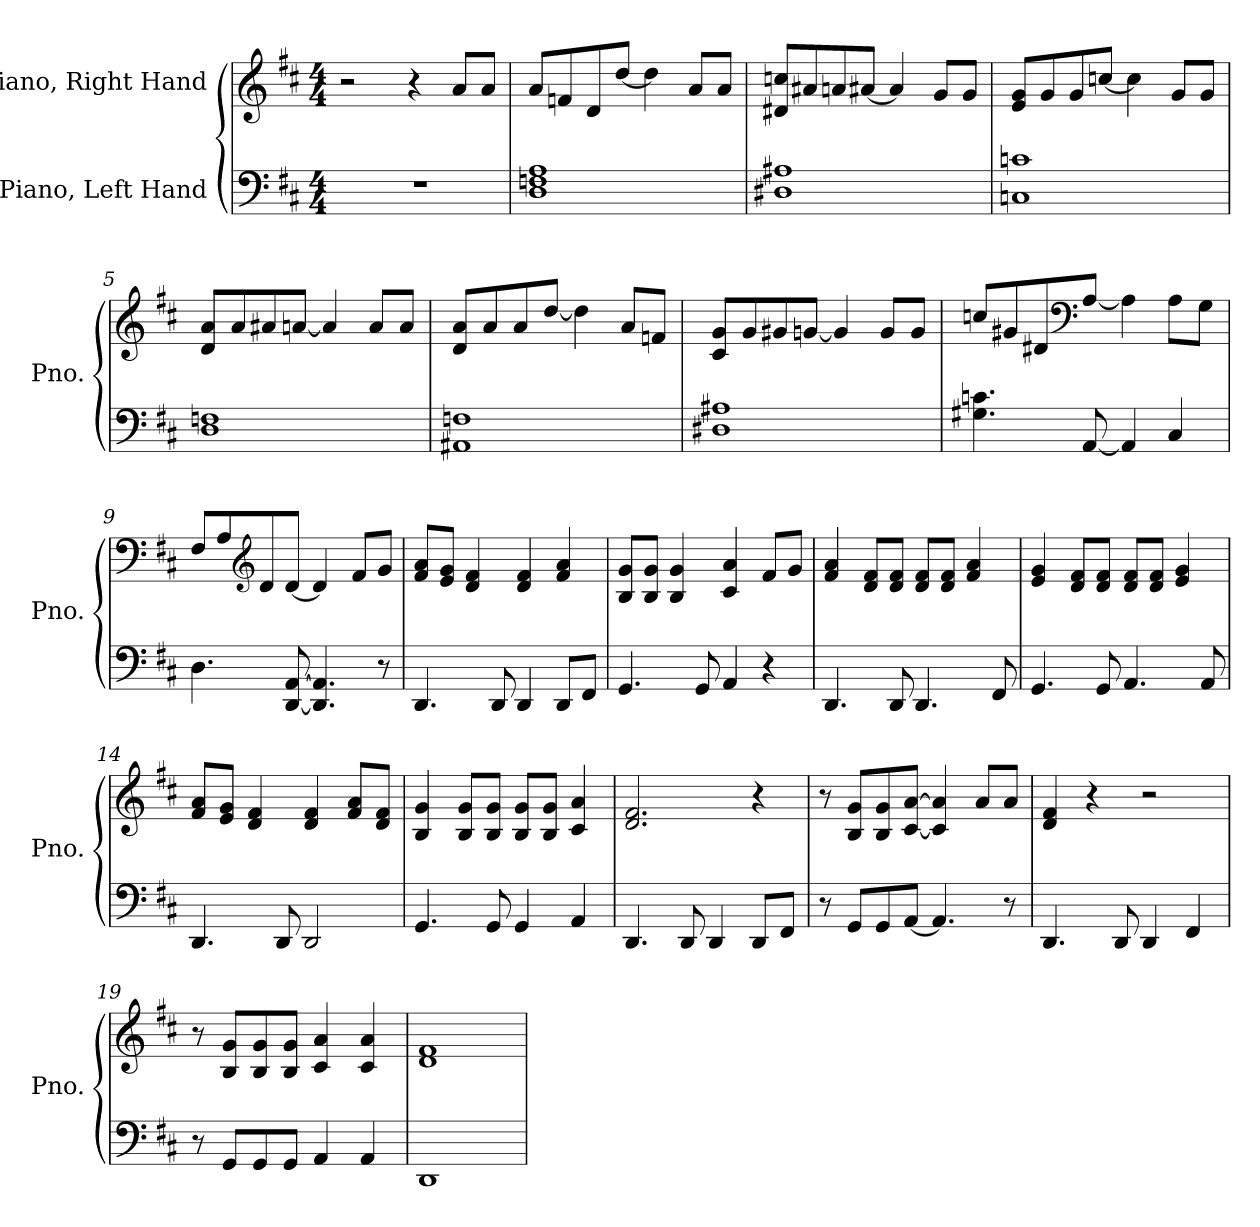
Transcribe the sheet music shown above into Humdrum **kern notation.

**kern	**kern
*part2	*part1
*staff2	*staff1
*I"Piano, Left Hand	*I"Piano, Right Hand
*I'Pno.	*I'Pno.
*clefF4	*clefG2
*k[f#c#]	*k[f#c#]
*M4/4	*M4/4
*MM100	*MM100
=1	=1
1r	2r
.	4r
.	8a/L
.	8a/J
=2	=2
1D 1Fn 1A	8a/L
.	8fn/
.	8d/
.	[8dd/J
.	4dd\]
.	8a/L
.	8a/J
=3	=3
1D#X 1A#X	8d#X/ 8ccn/L
.	8a#X/
.	8an/
.	[8a#X/J
.	4a#/]
.	8g/L
.	8g/J
=4	=4
1Cn 1cn	8e/ 8g/L
.	8g/
.	8g/
.	[8ccn/J
.	4cc\]
.	8g/L
.	8g/J
!!LO:LB:g=z
=5	=5
1D 1Fn	8d/ 8a/L
.	8a/
.	8a#X/
.	[8an/J
.	4a/]
.	8a/L
.	8a/J
=6	=6
1AA#X 1Fn	8d/ 8a/L
.	8a/
.	8a/
.	[8dd/J
.	4dd\]
.	8a/L
.	8fn/J
=7	=7
1D#X 1A#X	8c#/ 8g/L
.	8g/
.	8g#X/
.	[8gn/J
.	4g/]
.	8g/L
.	8g/J
=8	=8
4.G#X\ 4.cn\	8ccn/L
.	8g#X/
.	8d#X/
*	*clefF4
[8AA/	[8A/J
4AA/]	4A\]
4C#/	8A\L
.	8G\J
!!LO:LB:g=z
=9	=9
4.D\	8F#/L
.	8A/
*	*clefG2
.	8d/
[8DD/ [8AA/	[8d/J
4.DD/] 4.AA/]	4d/]
.	8f#/L
8r	8g/J
=10	=10
4.DD/	8f#/ 8a/L
.	8e/ 8g/J
.	4d/ 4f#/
8DD/	.
4DD/	4d/ 4f#/
8DD/L	4f#/ 4a/
8FF#/J	.
=11	=11
4.GG/	8B/ 8g/L
.	8B/ 8g/J
.	4B/ 4g/
8GG/	.
4AA/	4c#/ 4a/
4r	8f#/L
.	8g/J
=12	=12
4.DD/	4f#/ 4a/
.	8d/ 8f#/L
8DD/	8d/ 8f#/J
4.DD/	8d/ 8f#/L
.	8d/ 8f#/J
.	4f#/ 4a/
8FF#/	.
=13	=13
4.GG/	4e/ 4g/
.	8d/ 8f#/L
8GG/	8d/ 8f#/J
4.AA/	8d/ 8f#/L
.	8d/ 8f#/J
.	4e/ 4g/
8AA/	.
!!LO:LB:g=z
=14	=14
4.DD/	8f#/ 8a/L
.	8e/ 8g/J
.	4d/ 4f#/
8DD/	.
2DD/	4d/ 4f#/
.	8f#/ 8a/L
.	8d/ 8f#/J
=15	=15
4.GG/	4B/ 4g/
.	8B/ 8g/L
8GG/	8B/ 8g/J
4GG/	8B/ 8g/L
.	8B/ 8g/J
4AA/	4c#/ 4a/
=16	=16
4.DD/	2.d/ 2.f#/
8DD/	.
4DD/	.
8DD/L	4r
8FF#/J	.
=17	=17
8r	8r
8GG/L	8B/ 8g/L
8GG/	8B/ 8g/
[8AA/J	[8c#/ [8a/J
4.AA/]	4c#/] 4a/]
.	8a/L
8r	8a/J
=18	=18
4.DD/	4d/ 4f#/
.	4r
8DD/	.
4DD/	2r
4FF#/	.
!!LO:LB:g=z
=19	=19
8r	8r
8GG/L	8B/ 8g/L
8GG/	8B/ 8g/
8GG/J	8B/ 8g/J
4AA/	4c#/ 4a/
4AA/	4c#/ 4a/
=20	=20
1DD	1d 1f#
=	=
*-	*-
